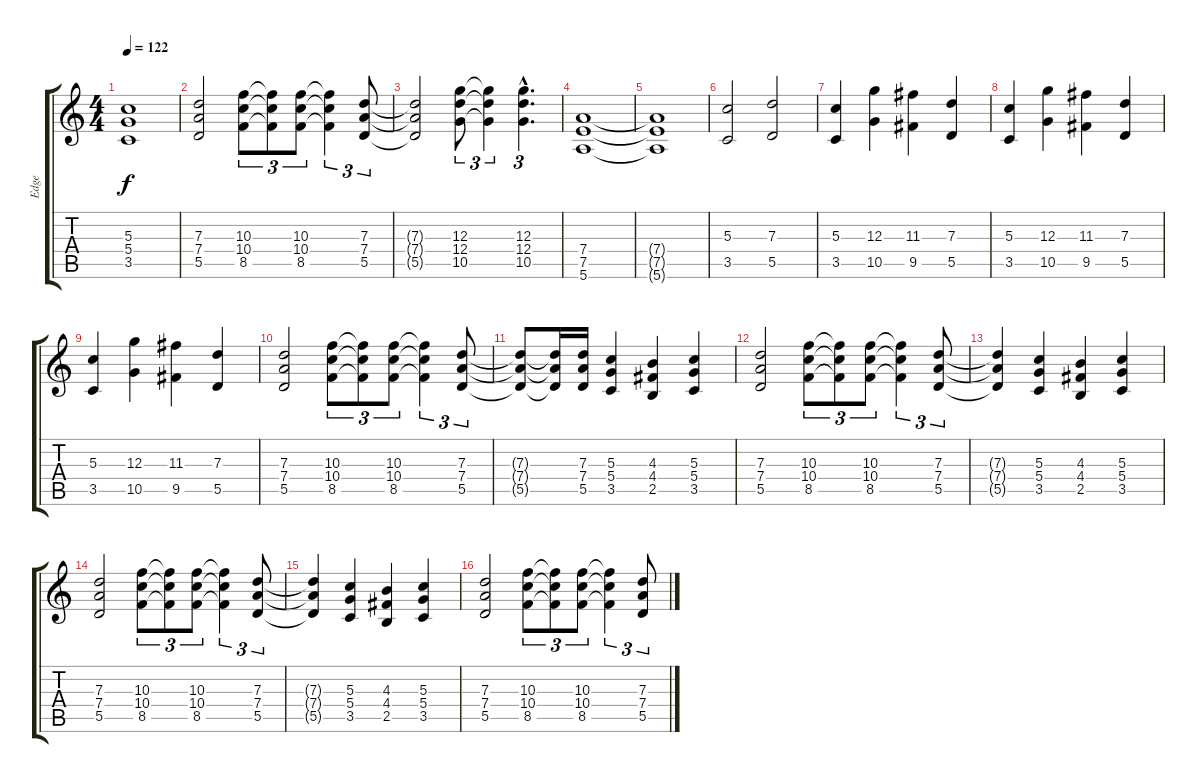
\track ("Edge" "Edge") {instrument electricguitarclean}
\staff {score tabs}
\tuning (E4 B3 G3 D3 A2 E2) {hide}
\ts (4 4)
\tempo 122
\clef g2
\ks c
(5.3{t} 5.4{t} 3.5{t}).1{dy f} |
(7.3 7.4 5.5).2{instrument distortionguitar} (10.3 10.4 8.5).8{tu (3 2)} (10.3{t} 10.4{t} 8.5{t}).8{tu (3 2)} (10.3 10.4 8.5).8{tu (3 2)} (10.3{t} 10.4{t} 8.5{t}).4{tu (3 2)} (7.3 7.4 5.5).8{tu (3 2)} |
(7.3{t} 7.4{t} 5.5{t}).2 (12.3 12.4 10.5).8{tu (3 2)} (12.3{t} 12.4{t} 10.5{t}).4{tu (3 2)} (12.3{hac} 12.4{hac} 10.5{hac}).4{d tu (3 2)} |
(7.4 7.5 5.6).1 |
(7.4{t} 7.5{t} 5.6{t}).1 |
(5.3 3.5).2 (7.3 5.5).2 |
(5.3 3.5).4 (12.3 10.5).4 (11.3 9.5).4 (7.3 5.5).4 |
(5.3 3.5).4 (12.3 10.5).4 (11.3 9.5).4 (7.3 5.5).4 |
(5.3 3.5).4 (12.3 10.5).4 (11.3 9.5).4 (7.3 5.5).4 |
(7.3 7.4 5.5).2{instrument overdrivenguitar} (10.3 10.4 8.5).8{tu (3 2)} (10.3{t} 10.4{t} 8.5{t}).8{tu (3 2)} (10.3 10.4 8.5).8{tu (3 2)} (10.3{t} 10.4{t} 8.5{t}).4{tu (3 2)} (7.3 7.4 5.5).8{tu (3 2)} |
(7.3{t} 7.4{t} 5.5{t}).8 (7.3{t} 7.4{t} 5.5{t}).16 (7.3 7.4 5.5).16 (5.3 5.4 3.5).4 (4.3 4.4 2.5).4 (5.3 5.4 3.5).4 |
(7.3 7.4 5.5).2 (10.3 10.4 8.5).8{tu (3 2)} (10.3{t} 10.4{t} 8.5{t}).8{tu (3 2)} (10.3 10.4 8.5).8{tu (3 2)} (10.3{t} 10.4{t} 8.5{t}).4{tu (3 2)} (7.3 7.4 5.5).8{tu (3 2)} |
(7.3{t} 7.4{t} 5.5{t}).4 (5.3 5.4 3.5).4 (4.3 4.4 2.5).4 (5.3 5.4 3.5).4 |
(7.3 7.4 5.5).2 (10.3 10.4 8.5).8{tu (3 2)} (10.3{t} 10.4{t} 8.5{t}).8{tu (3 2)} (10.3 10.4 8.5).8{tu (3 2)} (10.3{t} 10.4{t} 8.5{t}).4{tu (3 2)} (7.3 7.4 5.5).8{tu (3 2)} |
(7.3{t} 7.4{t} 5.5{t}).4 (5.3 5.4 3.5).4 (4.3 4.4 2.5).4 (5.3 5.4 3.5).4 |
(7.3 7.4 5.5).2 (10.3 10.4 8.5).8{tu (3 2)} (10.3{t} 10.4{t} 8.5{t}).8{tu (3 2)} (10.3 10.4 8.5).8{tu (3 2)} (10.3{t} 10.4{t} 8.5{t}).4{tu (3 2)} (7.3 7.4 5.5).8{tu (3 2)}
